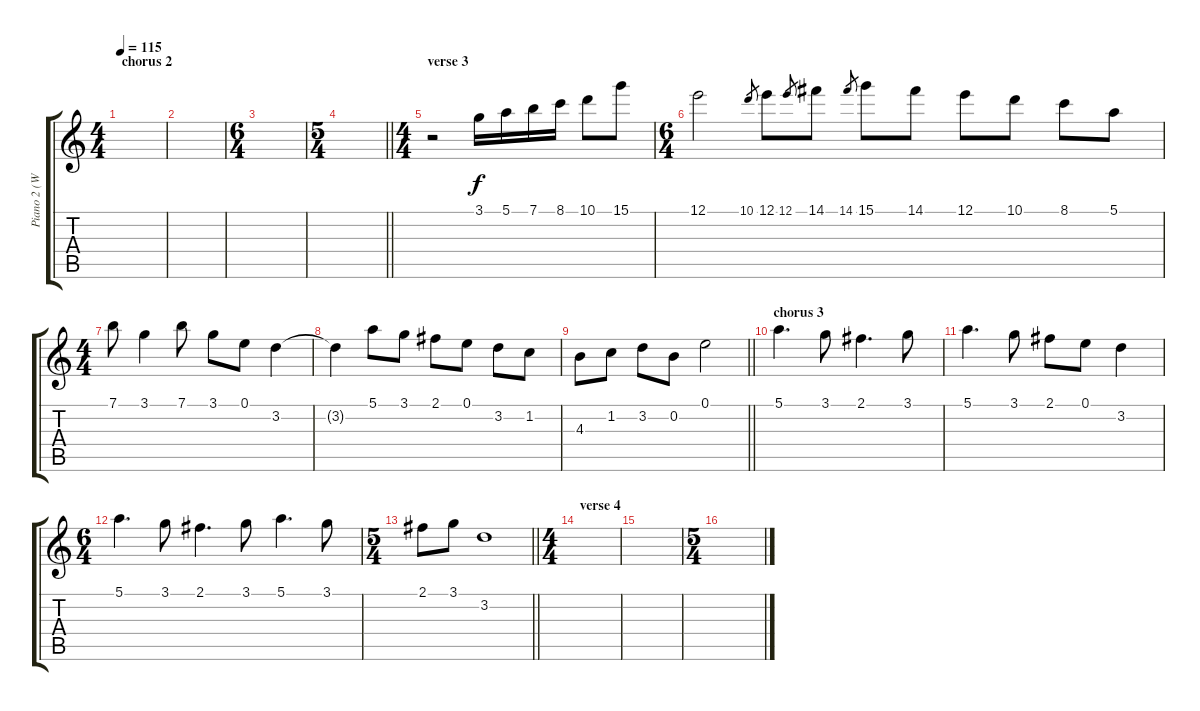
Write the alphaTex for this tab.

\track ("Piano 2 (Wright)" "Piano 2 (W") {instrument honkytonkpiano}
\staff {score tabs}
\tuning (E5 B4 G4 D4 A3 E3) {hide}
\ts (4 4)
\section ("" "chorus 2")
\tempo 115
\clef g2
\ks c
|
|
\ts (6 4)
|
\ts (5 4)
\barLineRight lightlight
|
\ts (4 4)
\section ("" "verse 3")
r.2 3.1.16 5.1.16 7.1.16 8.1.16 10.1.8 15.1.8 |
\ts (6 4)
12.1.2 10.1.8{gr} 12.1.8 12.1.8{gr} 14.1.8 14.1.8{gr} 15.1.8 14.1.8 12.1.8 10.1.8 8.1.8 5.1.8 |
\ts (4 4)
7.1.8 3.1.4 7.1.8 3.1.8 0.1.8 3.2.4 |
3.2{t}.4 5.1.8 3.1.8 2.1.8 0.1.8 3.2.8 1.2.8 |
\barLineRight lightlight
4.3.8 1.2.8 3.2.8 0.2.8 0.1.2 |
\section ("" "chorus 3")
5.1.4{d} 3.1.8 2.1.4{d} 3.1.8 |
5.1.4{d} 3.1.8 2.1.8 0.1.8 3.2.4 |
\ts (6 4)
5.1.4{d} 3.1.8 2.1.4{d} 3.1.8 5.1.4{d} 3.1.8 |
\ts (5 4)
\barLineRight lightlight
2.1.8 3.1.8 3.2.1 |
\ts (4 4)
\section ("" "verse 4")
|
|
\ts (5 4)
